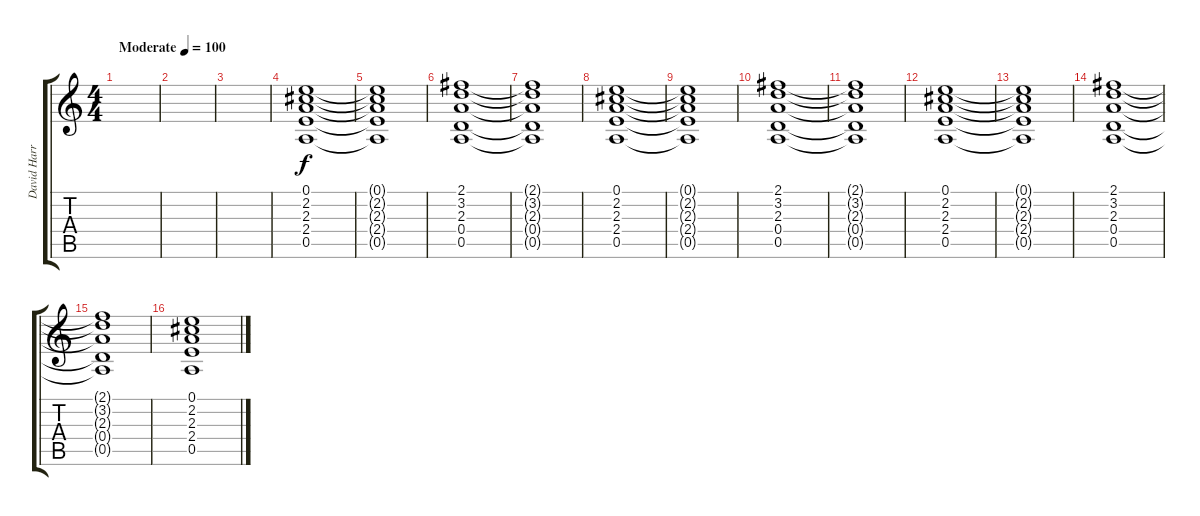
\track ("David Harris" "David Harr") {instrument overdrivenguitar}
\staff {score tabs}
\tuning (E4 B3 G3 D3 A2 E2) {hide}
\ts (4 4)
\tempo (100 "Moderate")
\clef g2
\ks c
|
|
|
(0.1 2.2 2.3 2.4 0.5).1 |
(0.1{t} 2.2{t} 2.3{t} 2.4{t} 0.5{t}).1 |
(2.1 3.2 2.3 0.4 0.5).1 |
(2.1{t} 3.2{t} 2.3{t} 0.4{t} 0.5{t}).1 |
(0.1 2.2 2.3 2.4 0.5).1 |
(0.1{t} 2.2{t} 2.3{t} 2.4{t} 0.5{t}).1 |
(2.1 3.2 2.3 0.4 0.5).1 |
(2.1{t} 3.2{t} 2.3{t} 0.4{t} 0.5{t}).1 |
(0.1 2.2 2.3 2.4 0.5).1 |
(0.1{t} 2.2{t} 2.3{t} 2.4{t} 0.5{t}).1 |
(2.1 3.2 2.3 0.4 0.5).1 |
(2.1{t} 3.2{t} 2.3{t} 0.4{t} 0.5{t}).1 |
(0.1 2.2 2.3 2.4 0.5).1
